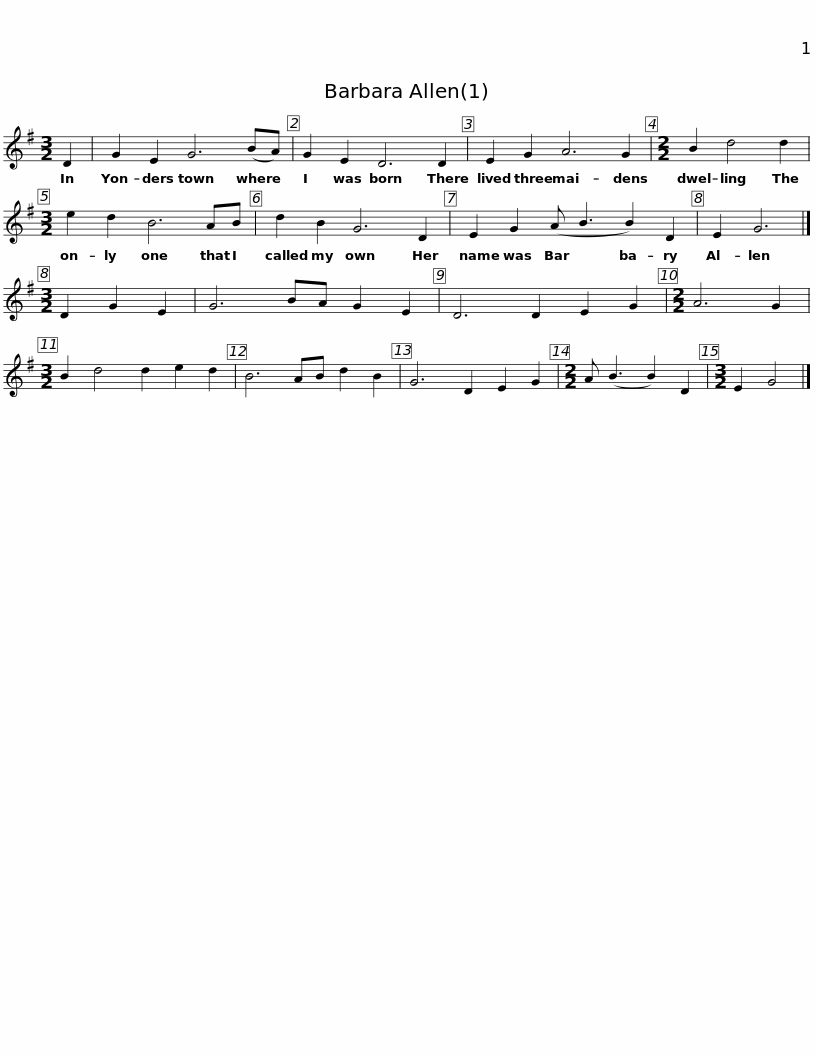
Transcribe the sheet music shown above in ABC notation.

X:1
L:1/8
M:3/2
I:linebreak $
K:G
V:1 treble
V:1
 D2 | G2 E2 G6 (BA) | G2 E2 D6 D2 | E2 G2 A6 G2 |[M:2/2] B2 d4 d2 |$ %5
[M:3/2] e2 d2 B6 AB | d2 B2 G6 D2 | E2 G2 (A B3 B2) D2 | E2 G6 |][M:3/2] D2 G2 E2 | %10
 G6 BA G2 E2 |$ D6 D2 E2 G2 |[M:2/2] A6 G2 |[M:3/2] B2 d4 d2 e2 d2 | B6 AB d2 B2 | %15
 G6 D2 E2 G2 |[M:2/2] A (B3 B2) D2 |[M:3/2] E2 G4 |] %18
